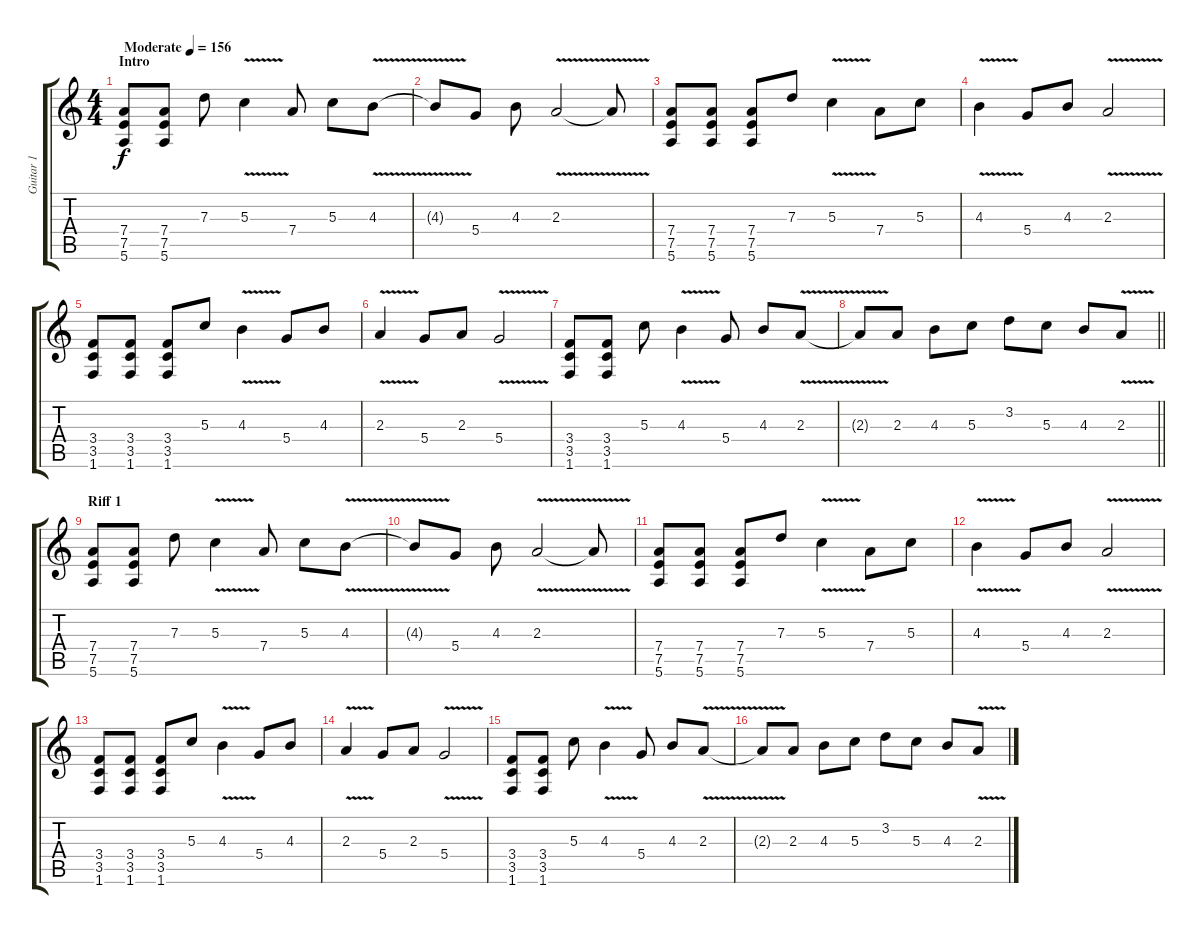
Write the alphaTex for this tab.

\track ("Guitar 1" "Guitar 1") {instrument distortionguitar}
\staff {score tabs}
\tuning (E4 B3 G3 D3 A2 E2) {hide}
\ts (4 4)
\section ("" "Intro")
\tempo (156 "Moderate")
\clef g2
\ks c
(7.4 7.5 5.6).8{dy f instrument distortionguitar} (7.4 7.5 5.6).8 7.3.8 5.3{v}.4 7.4.8 5.3.8 4.3{v}.8 |
4.3{v t}.8 5.4.8 4.3.8 2.3{v}.2 2.3{t}.8 |
(7.4 7.5 5.6).8 (7.4 7.5 5.6).8 (7.4 7.5 5.6).8 7.3.8 5.3{v}.4 7.4.8 5.3.8 |
4.3{v}.4 5.4.8 4.3.8 2.3{v}.2 |
(3.4 3.5 1.6).8 (3.4 3.5 1.6).8 (3.4 3.5 1.6).8 5.3.8 4.3{v}.4 5.4.8 4.3.8 |
2.3{v}.4 5.4.8 2.3.8 5.4{v}.2 |
(3.4 3.5 1.6).8 (3.4 3.5 1.6).8 5.3.8 4.3{v}.4 5.4.8 4.3.8 2.3{v}.8 |
\barLineRight lightlight
2.3{v t}.8 2.3.8 4.3.8 5.3.8 3.2.8 5.3.8 4.3.8 2.3{v}.8 |
\section ("" "Riff 1")
(7.4 7.5 5.6).8 (7.4 7.5 5.6).8 7.3.8 5.3{v}.4 7.4.8 5.3.8 4.3{v}.8 |
4.3{v t}.8 5.4.8 4.3.8 2.3{v}.2 2.3{t}.8 |
(7.4 7.5 5.6).8 (7.4 7.5 5.6).8 (7.4 7.5 5.6).8 7.3.8 5.3{v}.4 7.4.8 5.3.8 |
4.3{v}.4 5.4.8 4.3.8 2.3{v}.2 |
(3.4 3.5 1.6).8 (3.4 3.5 1.6).8 (3.4 3.5 1.6).8 5.3.8 4.3{v}.4 5.4.8 4.3.8 |
2.3{v}.4 5.4.8 2.3.8 5.4{v}.2 |
(3.4 3.5 1.6).8 (3.4 3.5 1.6).8 5.3.8 4.3{v}.4 5.4.8 4.3.8 2.3{v}.8 |
2.3{v t}.8 2.3.8 4.3.8 5.3.8 3.2.8 5.3.8 4.3.8 2.3{v}.8
